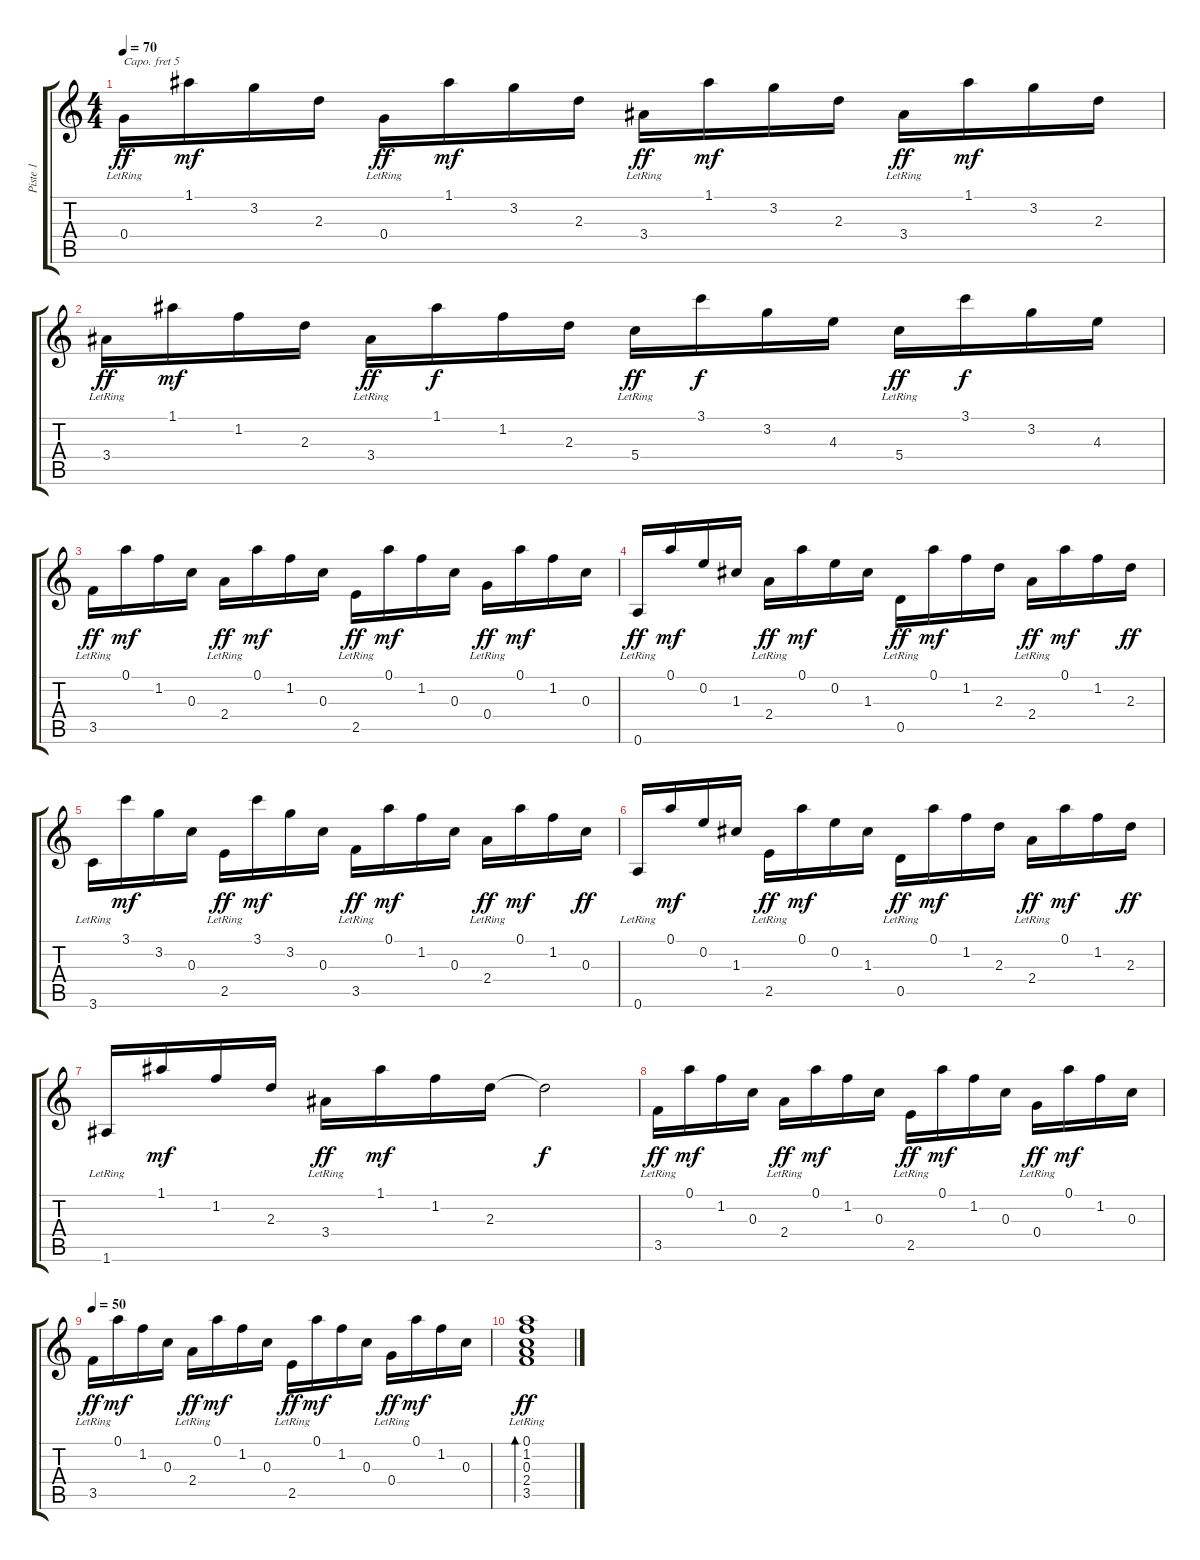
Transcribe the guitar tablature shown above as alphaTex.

\track ("Piste 1" "Piste 1") {instrument acousticguitarsteel}
\staff {score tabs}
\capo 5
\tuning (E4 B3 G3 D3 A2 E2) {hide}
\ts (4 4)
\tempo 70
\clef g2
\ks c
0.4{lr}.16{dy ff} 1.1.16{dy mf} 3.2.16 2.3.16 0.4{lr}.16{dy ff} 1.1.16{dy mf} 3.2.16 2.3.16 3.4{lr}.16{dy ff} 1.1.16{dy mf} 3.2.16 2.3.16 3.4{lr}.16{dy ff} 1.1.16{dy mf} 3.2.16 2.3.16 |
3.4{lr}.16{dy ff} 1.1.16{dy mf} 1.2.16 2.3.16 3.4{lr}.16{dy ff} 1.1.16{dy f} 1.2.16 2.3.16 5.4{lr}.16{dy ff} 3.1.16{dy f} 3.2.16 4.3.16 5.4{lr}.16{dy ff} 3.1.16{dy f} 3.2.16 4.3.16 |
3.5{lr}.16{dy ff} 0.1.16{dy mf} 1.2.16 0.3.16 2.4{lr}.16{dy ff} 0.1.16{dy mf} 1.2.16 0.3.16 2.5{lr}.16{dy ff} 0.1.16{dy mf} 1.2.16 0.3.16 0.4{lr}.16{dy ff} 0.1.16{dy mf} 1.2.16 0.3.16 |
0.6{lr}.16{dy ff} 0.1.16{dy mf} 0.2.16 1.3.16 2.4{lr}.16{dy ff} 0.1.16{dy mf} 0.2.16 1.3.16 0.5{lr}.16{dy ff} 0.1.16{dy mf} 1.2.16 2.3.16 2.4{lr}.16{dy ff} 0.1.16{dy mf} 1.2.16 2.3.16{dy ff} |
3.6{lr}.16 3.1.16{dy mf} 3.2.16 0.3.16 2.5{lr}.16{dy ff} 3.1.16{dy mf} 3.2.16 0.3.16 3.5{lr}.16{dy ff} 0.1.16{dy mf} 1.2.16 0.3.16 2.4{lr}.16{dy ff} 0.1.16{dy mf} 1.2.16 0.3.16{dy ff} |
0.6{lr}.16 0.1.16{dy mf} 0.2.16 1.3.16 2.5{lr}.16{dy ff} 0.1.16{dy mf} 0.2.16 1.3.16 0.5{lr}.16{dy ff} 0.1.16{dy mf} 1.2.16 2.3.16 2.4{lr}.16{dy ff} 0.1.16{dy mf} 1.2.16 2.3.16{dy ff} |
1.6{lr}.16 1.1.16{dy mf} 1.2.16 2.3.16 3.4{lr}.16{dy ff} 1.1.16{dy mf} 1.2.16 2.3.16 2.3{t}.2{dy f} |
3.5{lr}.16{dy ff} 0.1.16{dy mf} 1.2.16 0.3.16 2.4{lr}.16{dy ff} 0.1.16{dy mf} 1.2.16 0.3.16 2.5{lr}.16{dy ff} 0.1.16{dy mf} 1.2.16 0.3.16 0.4{lr}.16{dy ff} 0.1.16{dy mf} 1.2.16 0.3.16 |
\tempo 50
3.5{lr}.16{dy ff} 0.1.16{dy mf} 1.2.16 0.3.16 2.4{lr}.16{dy ff} 0.1.16{dy mf} 1.2.16 0.3.16 2.5{lr}.16{dy ff} 0.1.16{dy mf} 1.2.16 0.3.16 0.4{lr}.16{dy ff} 0.1.16{dy mf} 1.2.16 0.3.16 |
(0.1 1.2 0.3{lr} 2.4{lr} 3.5{lr}).1{bd 480 dy ff}
